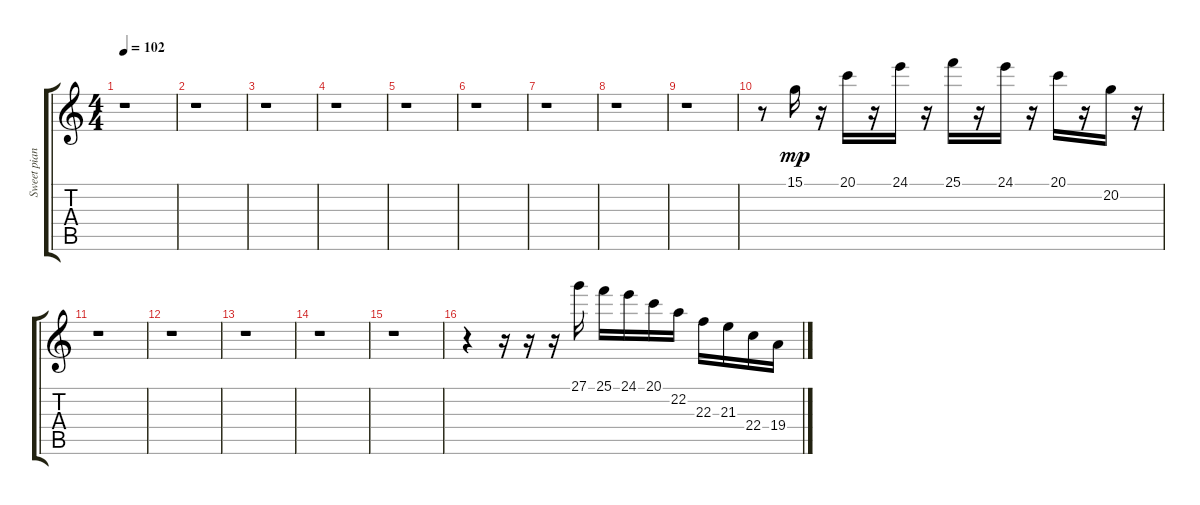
\track ("Sweet piano" "Sweet pian") {instrument glockenspiel}
\staff {score tabs}
\tuning (E4 B3 G3 D3 A2 E2) {hide}
\ts (4 4)
\tempo 102
\clef g2
\ks c
r.1{dy f} |
r.1 |
r.1 |
r.1 |
r.1 |
r.1 |
r.1 |
r.1 |
r.1 |
r.8 15.1.16{dy mp} r.16 20.1.16 r.16 24.1.16 r.16 25.1.16 r.16 24.1.16 r.16 20.1.16 r.16 20.2.16 r.16 |
r.1 |
r.1 |
r.1 |
r.1 |
r.1 |
r.4 r.16 r.16 r.16 27.1.16 25.1.16 24.1.16 20.1.16 22.2.16 22.3.16 21.3.16 22.4.16 19.4.16
